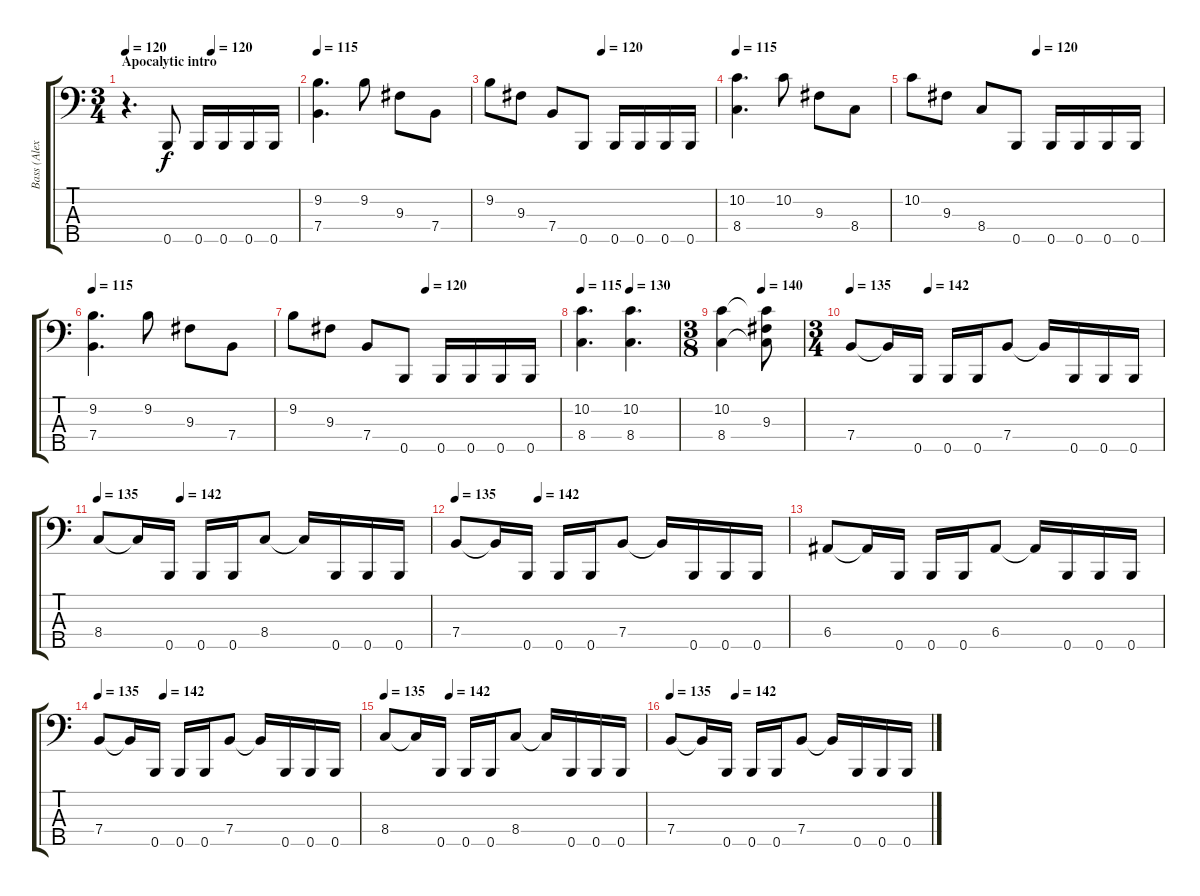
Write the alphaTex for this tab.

\track ("Bass (Alex overdub)" "Bass (Alex") {instrument electricbassfinger}
\staff {score tabs}
\tuning (G2 D2 A1 E1 B0) {hide}
\ts (3 4)
\section ("" "Apocalytic intro")
\tempo 120
\tempo (120 0.5)
\clef f4
\ks c
r.4{d dy f} 0.5.8 0.5.16 0.5.16 0.5.16 0.5.16 |
\tempo 115
(9.2 7.4).4{d} 9.2.8 9.3.8 7.4.8 |
\tempo (120 0.5)
9.2.8 9.3.8 7.4.8 0.5.8 0.5.16 0.5.16 0.5.16 0.5.16 |
\tempo 115
(10.2 8.4).4{d} 10.2.8 9.3.8 8.4.8 |
\tempo (120 0.5)
10.2.8 9.3.8 8.4.8 0.5.8 0.5.16 0.5.16 0.5.16 0.5.16 |
\tempo 115
(9.2 7.4).4{d} 9.2.8 9.3.8 7.4.8 |
\tempo (120 0.5)
9.2.8 9.3.8 7.4.8 0.5.8 0.5.16 0.5.16 0.5.16 0.5.16 |
\tempo 115
\tempo (130 0.5)
(10.2 8.4).4{d} (10.2 8.4).4{d} |
\ts (3 8)
\tempo (140 0.5)
(10.2 8.4).4 (10.2{t} 9.3 8.4{t}).8 |
\ts (3 4)
\tempo 135
\tempo (142 0.25)
7.4.8 7.4{t}.16 0.5.16 0.5.16 0.5.16 7.4.8 7.4{t}.16 0.5.16 0.5.16 0.5.16 |
\tempo 135
\tempo (142 0.25)
8.4.8 8.4{t}.16 0.5.16 0.5.16 0.5.16 8.4.8 8.4{t}.16 0.5.16 0.5.16 0.5.16 |
\tempo 135
\tempo (142 0.25)
7.4.8 7.4{t}.16 0.5.16 0.5.16 0.5.16 7.4.8 7.4{t}.16 0.5.16 0.5.16 0.5.16 |
6.4.8 6.4{t}.16 0.5.16 0.5.16 0.5.16 6.4.8 6.4{t}.16 0.5.16 0.5.16 0.5.16 |
\tempo 135
\tempo (142 0.25)
7.4.8 7.4{t}.16 0.5.16 0.5.16 0.5.16 7.4.8 7.4{t}.16 0.5.16 0.5.16 0.5.16 |
\tempo 135
\tempo (142 0.25)
8.4.8 8.4{t}.16 0.5.16 0.5.16 0.5.16 8.4.8 8.4{t}.16 0.5.16 0.5.16 0.5.16 |
\tempo 135
\tempo (142 0.25)
7.4.8 7.4{t}.16 0.5.16 0.5.16 0.5.16 7.4.8 7.4{t}.16 0.5.16 0.5.16 0.5.16
